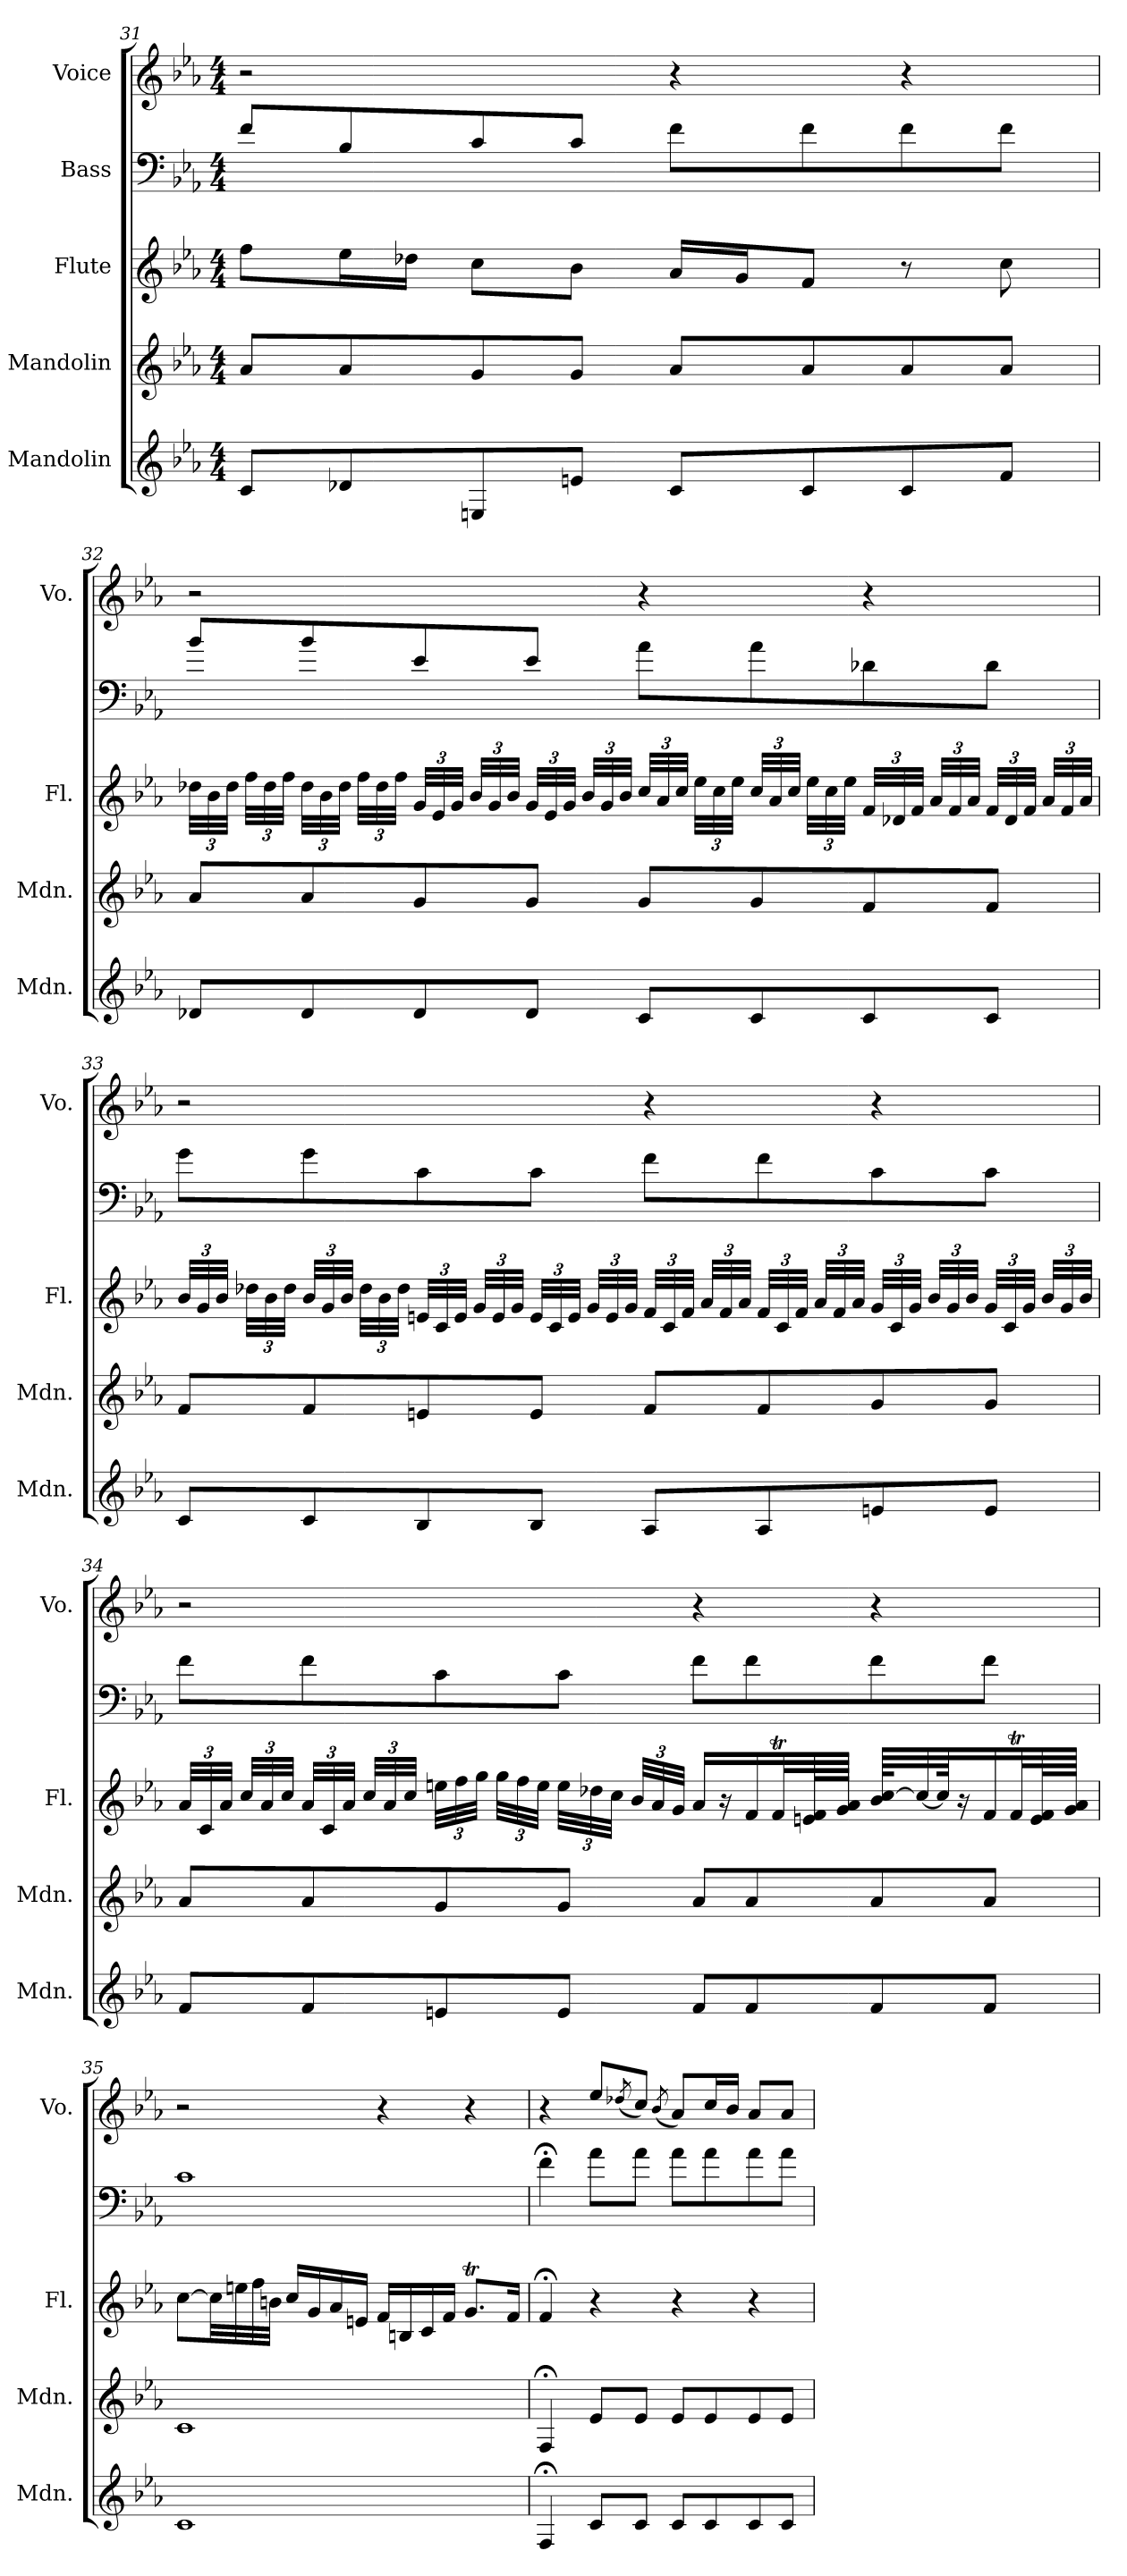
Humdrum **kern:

**kern	**kern	**kern	**kern	**kern
*part5	*part4	*part3	*part2	*part1
*staff5	*staff4	*staff3	*staff2	*staff1
*I"Mandolin	*I"Mandolin	*I"Flute	*I"Bass	*I"Voice
*I'Mdn.	*I'Mdn.	*I'Fl.	*	*I'Vo.
*clefG2	*clefG2	*clefG2	*clefF4	*clefG2
*	*	*	*ITrd7c12	*
*k[b-e-a-]	*k[b-e-a-]	*k[b-e-a-]	*k[b-e-a-]	*k[b-e-a-]
*M4/4	*M4/4	*M4/4	*M4/4	*M4/4
=31	=31	=31	=31	=31
8c/L	8a-/L	8ff\L	8F/L	2r
8d-X/	8a-/	16ee-\L	8BB-/	.
.	.	16dd-X\JJ	.	.
8En/	8g/	8cc\L	8C/	.
8en/J	8g/J	8b-\J	8C/J	.
8c/L	8a-/L	16a-/LL	8F\L	4r
.	.	16g/J	.	.
8c/	8a-/	8f/J	8F\	.
8c/	8a-/	8r	8F\	4r
8f/J	8a-/J	8cc\	8F\J	.
!!LO:LB:g=z
=32	=32	=32	=32	=32
*	*	*Xbrackettup	*	*
8d-X/L	8a-/L	48dd-X\LLL	8B-/L	2r
.	.	48b-\	.	.
.	.	48dd-\JJJ	.	.
.	.	48ff\LLL	.	.
.	.	48dd-\	.	.
.	.	48ff\JJJ	.	.
8d-/	8a-/	48dd-\LLL	8B-/	.
.	.	48b-\	.	.
.	.	48dd-\JJJ	.	.
.	.	48ff\LLL	.	.
.	.	48dd-\	.	.
.	.	48ff\JJJ	.	.
8d-/	8g/	48g/LLL	8E-/	.
.	.	48e-/	.	.
.	.	48g/JJJ	.	.
.	.	48b-/LLL	.	.
.	.	48g/	.	.
.	.	48b-/JJJ	.	.
8d-/J	8g/J	48g/LLL	8E-/J	.
.	.	48e-/	.	.
.	.	48g/JJJ	.	.
.	.	48b-/LLL	.	.
.	.	48g/	.	.
.	.	48b-/JJJ	.	.
8c/L	8g/L	48cc/LLL	8A-\L	4r
.	.	48a-/	.	.
.	.	48cc/JJJ	.	.
.	.	48ee-\LLL	.	.
.	.	48cc\	.	.
.	.	48ee-\JJJ	.	.
8c/	8g/	48cc/LLL	8A-\	.
.	.	48a-/	.	.
.	.	48cc/JJJ	.	.
.	.	48ee-\LLL	.	.
.	.	48cc\	.	.
.	.	48ee-\JJJ	.	.
8c/	8f/	48f/LLL	8D-X\	4r
.	.	48d-X/	.	.
.	.	48f/JJJ	.	.
.	.	48a-/LLL	.	.
.	.	48f/	.	.
.	.	48a-/JJJ	.	.
8c/J	8f/J	48f/LLL	8D-\J	.
.	.	48d-/	.	.
.	.	48f/JJJ	.	.
.	.	48a-/LLL	.	.
.	.	48f/	.	.
.	.	48a-/JJJ	.	.
!!LO:PB:g=z
=33	=33	=33	=33	=33
8c/L	8f/L	48b-/LLL	8G\L	2r
.	.	48g/	.	.
.	.	48b-/JJJ	.	.
.	.	48dd-X\LLL	.	.
.	.	48b-\	.	.
.	.	48dd-\JJJ	.	.
8c/	8f/	48b-/LLL	8G\	.
.	.	48g/	.	.
.	.	48b-/JJJ	.	.
.	.	48dd-\LLL	.	.
.	.	48b-\	.	.
.	.	48dd-\JJJ	.	.
8B-/	8en/	48en/LLL	8C\	.
.	.	48c/	.	.
.	.	48e/JJJ	.	.
.	.	48g/LLL	.	.
.	.	48e/	.	.
.	.	48g/JJJ	.	.
8B-/J	8e/J	48e/LLL	8C\J	.
.	.	48c/	.	.
.	.	48e/JJJ	.	.
.	.	48g/LLL	.	.
.	.	48e/	.	.
.	.	48g/JJJ	.	.
8A-/L	8f/L	48f/LLL	8F\L	4r
.	.	48c/	.	.
.	.	48f/JJJ	.	.
.	.	48a-/LLL	.	.
.	.	48f/	.	.
.	.	48a-/JJJ	.	.
8A-/	8f/	48f/LLL	8F\	.
.	.	48c/	.	.
.	.	48f/JJJ	.	.
.	.	48a-/LLL	.	.
.	.	48f/	.	.
.	.	48a-/JJJ	.	.
8en/	8g/	48g/LLL	8C\	4r
.	.	48c/	.	.
.	.	48g/JJJ	.	.
.	.	48b-/LLL	.	.
.	.	48g/	.	.
.	.	48b-/JJJ	.	.
8e/J	8g/J	48g/LLL	8C\J	.
.	.	48c/	.	.
.	.	48g/JJJ	.	.
.	.	48b-/LLL	.	.
.	.	48g/	.	.
.	.	48b-/JJJ	.	.
!!LO:LB:g=z
=34	=34	=34	=34	=34
8f/L	8a-/L	48a-/LLL	8F\L	2r
.	.	48c/	.	.
.	.	48a-/JJJ	.	.
.	.	48cc/LLL	.	.
.	.	48a-/	.	.
.	.	48cc/JJJ	.	.
8f/	8a-/	48a-/LLL	8F\	.
.	.	48c/	.	.
.	.	48a-/JJJ	.	.
.	.	48cc/LLL	.	.
.	.	48a-/	.	.
.	.	48cc/JJJ	.	.
8en/	8g/	48een\LLL	8C\	.
.	.	48ff\	.	.
.	.	48gg\JJJ	.	.
.	.	48gg\LLL	.	.
.	.	48ff\	.	.
.	.	48ee\JJJ	.	.
8e/J	8g/J	48ee\LLL	8C\J	.
.	.	48dd-X\	.	.
.	.	48cc\JJJ	.	.
.	.	48b-/LLL	.	.
.	.	48a-/	.	.
.	.	48g/JJJ	.	.
8f/L	8a-/L	16a-/LL	8F\L	4r
.	.	16r	.	.
8f/	8a-/	16f/	8F\	.
.	.	32fT/L	.	.
.	.	64en/ 64f/L	.	.
.	.	64g/ 64a-/JJJJ	.	.
8f/	8a-/	64b-/ [64cc/KLLL	8F\	4r
.	.	32cc/_	.	.
.	.	64cc/JK]	.	.
.	.	16r	.	.
8f/J	8a-/J	16f/	8F\J	.
.	.	32fT/L	.	.
.	.	64e/ 64f/L	.	.
.	.	64g/ 64a-/JJJJ	.	.
!!LO:PB:g=z
=35	=35	=35	=35	=35
1c	1c	[8cc\L	1C	2r
.	.	32cc\LL]	.	.
.	.	32een\	.	.
.	.	32ff\	.	.
.	.	32bn\JJJ	.	.
.	.	16cc/LL	.	.
.	.	16g/	.	.
.	.	16a-/	.	.
.	.	16en/JJ	.	.
.	.	16f/LL	.	4r
.	.	16Bn/	.	.
.	.	16c/	.	.
.	.	16f/JJ	.	.
.	.	8.gt/L	.	4r
.	.	16f/Jk	.	.
=36	=36	=36	=36	=36
4F;</	4F;</	4f;/	4F;<\	4r
8c/L	8e-/L	4r	8A-\L	8ee-/L
.	.	.	.	(<8qdd-X/
8c/J	8e-/J	.	8A-\J	8cc/J)
.	.	.	.	(<8qb-/
8c/L	8e-/L	4r	8A-\L	8a-/L)
8c/	8e-/	.	8A-\	16cc/L
.	.	.	.	16b-/JJ
8c/	8e-/	4r	8A-\	8a-/L
8c/J	8e-/J	.	8A-\J	8a-/J
=	=	=	=	=
*-	*-	*-	*-	*-
